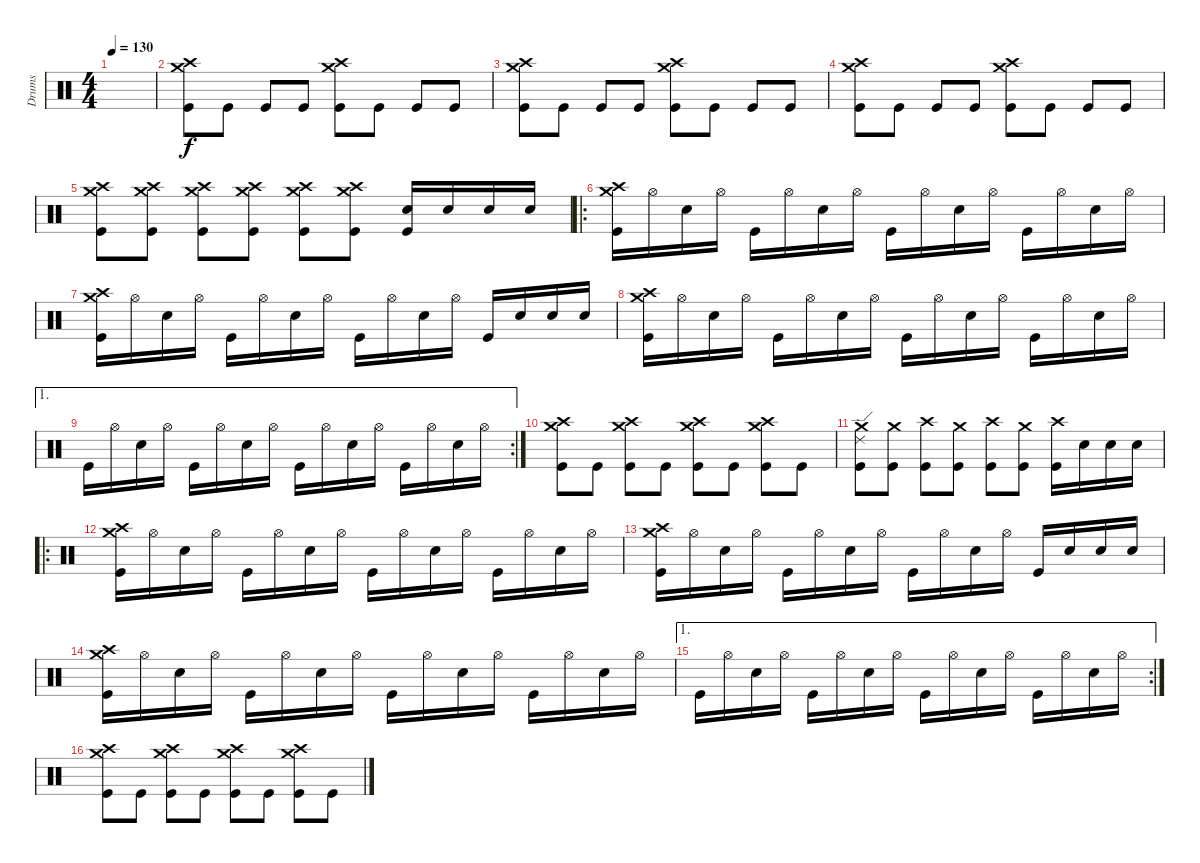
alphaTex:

\track ("Drums" "Drums") {instrument percussion}
\staff {score}
\articulation defaults
\ts (4 4)
\tempo 130
\clef neutral
\ks c
|
("Crash medium (hit)" "Crash high (hit)" "Kick (hit)").8 "Kick (hit)".8 "Kick (hit)".8 "Kick (hit)".8 ("Crash medium (hit)" "Crash high (hit)" "Kick (hit)").8 "Kick (hit)".8 "Kick (hit)".8 "Kick (hit)".8 |
("Crash medium (hit)" "Crash high (hit)" "Kick (hit)").8 "Kick (hit)".8 "Kick (hit)".8 "Kick (hit)".8 ("Crash medium (hit)" "Crash high (hit)" "Kick (hit)").8 "Kick (hit)".8 "Kick (hit)".8 "Kick (hit)".8 |
("Crash medium (hit)" "Crash high (hit)" "Kick (hit)").8 "Kick (hit)".8 "Kick (hit)".8 "Kick (hit)".8 ("Crash medium (hit)" "Crash high (hit)" "Kick (hit)").8 "Kick (hit)".8 "Kick (hit)".8 "Kick (hit)".8 |
("Crash medium (hit)" "Crash high (hit)" "Kick (hit)").8 ("Crash medium (hit)" "Crash high (hit)" "Kick (hit)").8 ("Crash medium (hit)" "Crash high (hit)" "Kick (hit)").8 ("Crash medium (hit)" "Crash high (hit)" "Kick (hit)").8 ("Crash medium (hit)" "Crash high (hit)" "Kick (hit)").8 ("Crash medium (hit)" "Crash high (hit)" "Kick (hit)").8 ("Electric Snare (hit)" "Kick (hit)").16 "Electric Snare (hit)".16 "Electric Snare (hit)".16 "Electric Snare (hit)".16 |
\ro
("Crash medium (hit)" "Crash high (hit)" "Kick (hit)").16 "Hi-Hat (open)".16 "Electric Snare (hit)".16 "Hi-Hat (open)".16 "Kick (hit)".16 "Hi-Hat (open)".16 "Electric Snare (hit)".16 "Hi-Hat (open)".16 "Kick (hit)".16 "Hi-Hat (open)".16 "Electric Snare (hit)".16 "Hi-Hat (open)".16 "Kick (hit)".16 "Hi-Hat (open)".16 "Electric Snare (hit)".16 "Hi-Hat (open)".16 |
("Crash medium (hit)" "Crash high (hit)" "Kick (hit)").16 "Hi-Hat (open)".16 "Electric Snare (hit)".16 "Hi-Hat (open)".16 "Kick (hit)".16 "Hi-Hat (open)".16 "Electric Snare (hit)".16 "Hi-Hat (open)".16 "Kick (hit)".16 "Hi-Hat (open)".16 "Electric Snare (hit)".16 "Hi-Hat (open)".16 "Kick (hit)".16 "Electric Snare (hit)".16 "Electric Snare (hit)".16 "Electric Snare (hit)".16 |
("Crash medium (hit)" "Crash high (hit)" "Kick (hit)").16 "Hi-Hat (open)".16 "Electric Snare (hit)".16 "Hi-Hat (open)".16 "Kick (hit)".16 "Hi-Hat (open)".16 "Electric Snare (hit)".16 "Hi-Hat (open)".16 "Kick (hit)".16 "Hi-Hat (open)".16 "Electric Snare (hit)".16 "Hi-Hat (open)".16 "Kick (hit)".16 "Hi-Hat (open)".16 "Electric Snare (hit)".16 "Hi-Hat (open)".16 |
\ae 1
\rc 2 "Kick (hit)".16 "Hi-Hat (open)".16 "Electric Snare (hit)".16 "Hi-Hat (open)".16 "Kick (hit)".16 "Hi-Hat (open)".16 "Electric Snare (hit)".16 "Hi-Hat (open)".16 "Kick (hit)".16 "Hi-Hat (open)".16 "Electric Snare (hit)".16 "Hi-Hat (open)".16 "Kick (hit)".16 "Hi-Hat (open)".16 "Electric Snare (hit)".16 "Hi-Hat (open)".16
|
("Crash high (hit)" "Crash medium (hit)" "Kick (hit)").8 "Kick (hit)".8 ("Crash high (hit)" "Crash medium (hit)" "Kick (hit)").8 "Kick (hit)".8 ("Crash high (hit)" "Crash medium (hit)" "Kick (hit)").8 "Kick (hit)".8 ("Crash high (hit)" "Crash medium (hit)" "Kick (hit)").8 "Kick (hit)".8 |
("Ride (edge) 2" "Crash medium (hit)" "Kick (hit)").8 ("Crash medium (hit)" "Kick (hit)").8 ("Crash high (hit)" "Kick (hit)").8 ("Crash medium (hit)" "Kick (hit)").8 ("Crash high (hit)" "Kick (hit)").8 ("Crash medium (hit)" "Kick (hit)").8 ("Crash high (hit)" "Kick (hit)").16 "Electric Snare (hit)".16 "Electric Snare (hit)".16 "Electric Snare (hit)".16 |
\ro
("Crash medium (hit)" "Crash high (hit)" "Kick (hit)").16 "Hi-Hat (open)".16 "Electric Snare (hit)".16 "Hi-Hat (open)".16 "Kick (hit)".16 "Hi-Hat (open)".16 "Electric Snare (hit)".16 "Hi-Hat (open)".16 "Kick (hit)".16 "Hi-Hat (open)".16 "Electric Snare (hit)".16 "Hi-Hat (open)".16 "Kick (hit)".16 "Hi-Hat (open)".16 "Electric Snare (hit)".16 "Hi-Hat (open)".16 |
("Crash medium (hit)" "Crash high (hit)" "Kick (hit)").16 "Hi-Hat (open)".16 "Electric Snare (hit)".16 "Hi-Hat (open)".16 "Kick (hit)".16 "Hi-Hat (open)".16 "Electric Snare (hit)".16 "Hi-Hat (open)".16 "Kick (hit)".16 "Hi-Hat (open)".16 "Electric Snare (hit)".16 "Hi-Hat (open)".16 "Kick (hit)".16 "Electric Snare (hit)".16 "Electric Snare (hit)".16 "Electric Snare (hit)".16 |
("Crash medium (hit)" "Crash high (hit)" "Kick (hit)").16 "Hi-Hat (open)".16 "Electric Snare (hit)".16 "Hi-Hat (open)".16 "Kick (hit)".16 "Hi-Hat (open)".16 "Electric Snare (hit)".16 "Hi-Hat (open)".16 "Kick (hit)".16 "Hi-Hat (open)".16 "Electric Snare (hit)".16 "Hi-Hat (open)".16 "Kick (hit)".16 "Hi-Hat (open)".16 "Electric Snare (hit)".16 "Hi-Hat (open)".16 |
\ae 1
\rc 2 "Kick (hit)".16 "Hi-Hat (open)".16 "Electric Snare (hit)".16 "Hi-Hat (open)".16 "Kick (hit)".16 "Hi-Hat (open)".16 "Electric Snare (hit)".16 "Hi-Hat (open)".16 "Kick (hit)".16 "Hi-Hat (open)".16 "Electric Snare (hit)".16 "Hi-Hat (open)".16 "Kick (hit)".16 "Hi-Hat (open)".16 "Electric Snare (hit)".16 "Hi-Hat (open)".16
|
("Crash high (hit)" "Crash medium (hit)" "Kick (hit)").8 "Kick (hit)".8 ("Crash high (hit)" "Crash medium (hit)" "Kick (hit)").8 "Kick (hit)".8 ("Crash high (hit)" "Crash medium (hit)" "Kick (hit)").8 "Kick (hit)".8 ("Crash high (hit)" "Crash medium (hit)" "Kick (hit)").8 "Kick (hit)".8
